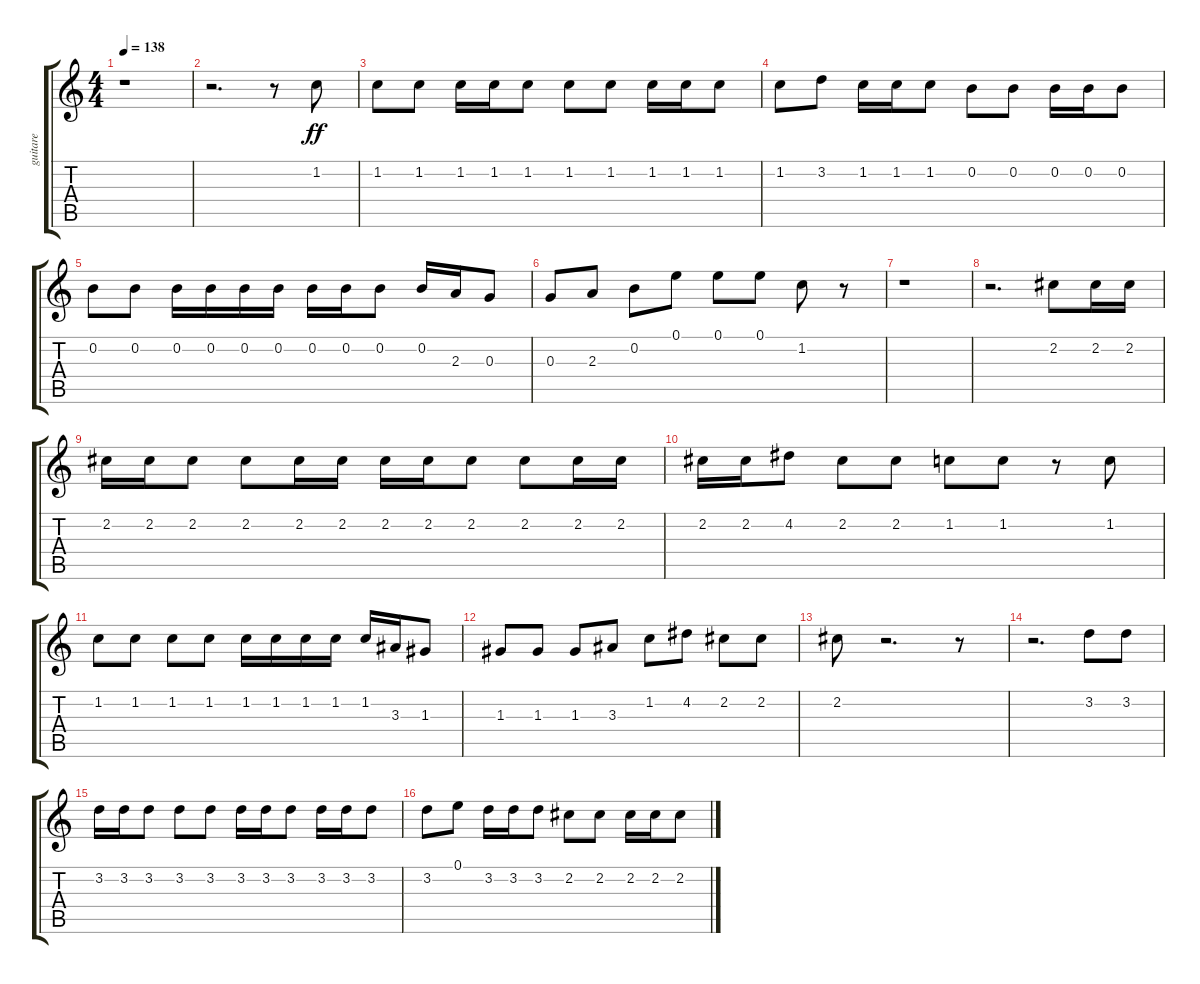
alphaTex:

\track ("guitare" "guitare") {instrument distortionguitar}
\staff {score tabs}
\tuning (E4 B3 G3 D3 A2 E2) {hide}
\ts (4 4)
\tempo 138
\clef g2
\ks c
r.1{dy ff instrument distortionguitar} |
r.2{d} r.8 1.2.8 |
1.2.8 1.2.8 1.2.16 1.2.16 1.2.8 1.2.8 1.2.8 1.2.16 1.2.16 1.2.8 |
1.2.8 3.2.8 1.2.16 1.2.16 1.2.8 0.2.8 0.2.8 0.2.16 0.2.16 0.2.8 |
0.2.8 0.2.8 0.2.16 0.2.16 0.2.16 0.2.16 0.2.16 0.2.16 0.2.8 0.2.16 2.3.16 0.3.8 |
0.3.8 2.3.8 0.2.8 0.1.8 0.1.8 0.1.8 1.2.8 r.8 |
r.1 |
r.2{d} 2.2.8 2.2.16 2.2.16 |
2.2.16 2.2.16 2.2.8 2.2.8 2.2.16 2.2.16 2.2.16 2.2.16 2.2.8 2.2.8 2.2.16 2.2.16 |
2.2.16 2.2.16 4.2.8 2.2.8 2.2.8 1.2.8 1.2.8 r.8 1.2.8 |
1.2.8 1.2.8 1.2.8 1.2.8 1.2.16 1.2.16 1.2.16 1.2.16 1.2.16 3.3.16 1.3.8 |
1.3.8 1.3.8 1.3.8 3.3.8 1.2.8 4.2.8 2.2.8 2.2.8 |
2.2.8 r.2{d} r.8 |
r.2{d} 3.2.8 3.2.8 |
3.2.16 3.2.16 3.2.8 3.2.8 3.2.8 3.2.16 3.2.16 3.2.8 3.2.16 3.2.16 3.2.8 |
3.2.8 0.1.8 3.2.16 3.2.16 3.2.8 2.2.8 2.2.8 2.2.16 2.2.16 2.2.8
